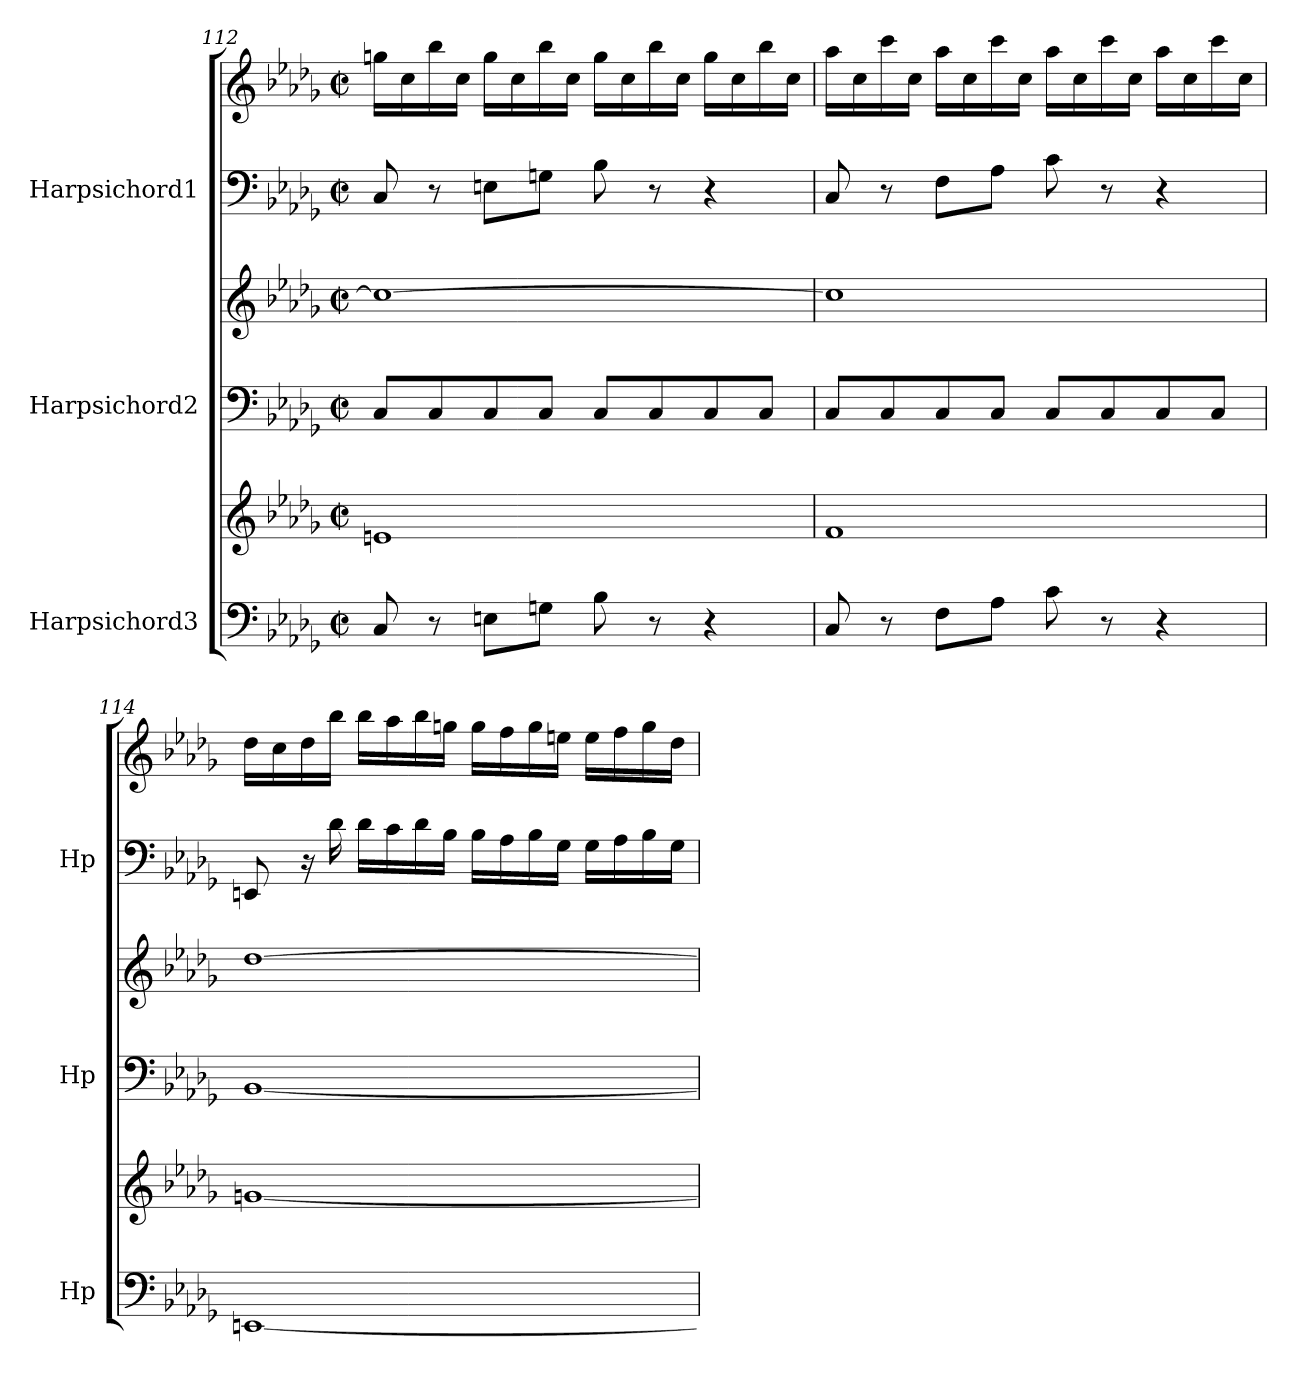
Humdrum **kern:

**kern	**kern	**kern	**kern	**kern	**kern
*part3	*part3	*part2	*part2	*part1	*part1
*staff6	*staff5	*staff4	*staff3	*staff2	*staff1
*I"Harpsichord3	*	*I"Harpsichord2	*	*I"Harpsichord1	*
*I'Hp	*	*I'Hp	*	*I'Hp	*
*clefF4	*clefG2	*clefF4	*clefG2	*clefF4	*clefG2
*k[b-e-a-d-g-]	*k[b-e-a-d-g-]	*k[b-e-a-d-g-]	*k[b-e-a-d-g-]	*k[b-e-a-d-g-]	*k[b-e-a-d-g-]
*M4/4	*M4/4	*M4/4	*M4/4	*M4/4	*M4/4
*met(c|)	*met(c|)	*met(c|)	*met(c|)	*met(c|)	*met(c|)
=112	=112	=112	=112	=112	=112
8C/	1en	8C/L	1cc_	8C/	16ggn\LL
.	.	.	.	.	16cc\
8r	.	8C/	.	8r	16bb-\
.	.	.	.	.	16cc\JJ
8En\L	.	8C/	.	8En\L	16gg\LL
.	.	.	.	.	16cc\
8Gn\J	.	8C/J	.	8Gn\J	16bb-\
.	.	.	.	.	16cc\JJ
8B-\	.	8C/L	.	8B-\	16gg\LL
.	.	.	.	.	16cc\
8r	.	8C/	.	8r	16bb-\
.	.	.	.	.	16cc\JJ
4r	.	8C/	.	4r	16gg\LL
.	.	.	.	.	16cc\
.	.	8C/J	.	.	16bb-\
.	.	.	.	.	16cc\JJ
=113	=113	=113	=113	=113	=113
8C/	1f	8C/L	1cc]	8C/	16aa-\LL
.	.	.	.	.	16cc\
8r	.	8C/	.	8r	16ccc\
.	.	.	.	.	16cc\JJ
8F\L	.	8C/	.	8F\L	16aa-\LL
.	.	.	.	.	16cc\
8A-\J	.	8C/J	.	8A-\J	16ccc\
.	.	.	.	.	16cc\JJ
8c\	.	8C/L	.	8c\	16aa-\LL
.	.	.	.	.	16cc\
8r	.	8C/	.	8r	16ccc\
.	.	.	.	.	16cc\JJ
4r	.	8C/	.	4r	16aa-\LL
.	.	.	.	.	16cc\
.	.	8C/J	.	.	16ccc\
.	.	.	.	.	16cc\JJ
!!LO:LB:g=z
=114	=114	=114	=114	=114	=114
[1EEn	[1gn	[1BB-	[1dd-	8EEn/	16dd-\LL
.	.	.	.	.	16cc\
.	.	.	.	16r	16dd-\
.	.	.	.	16d-\	16bb-\JJ
.	.	.	.	16d-\LL	16bb-\LL
.	.	.	.	16c\	16aa-\
.	.	.	.	16d-\	16bb-\
.	.	.	.	16B-\JJ	16ggn\JJ
.	.	.	.	16B-\LL	16gg\LL
.	.	.	.	16A-\	16ff\
.	.	.	.	16B-\	16gg\
.	.	.	.	16G-\JJ	16een\JJ
.	.	.	.	16G-\LL	16ee\LL
.	.	.	.	16A-\	16ff\
.	.	.	.	16B-\	16gg\
.	.	.	.	16G-\JJ	16dd-\JJ
=	=	=	=	=	=
*-	*-	*-	*-	*-	*-
